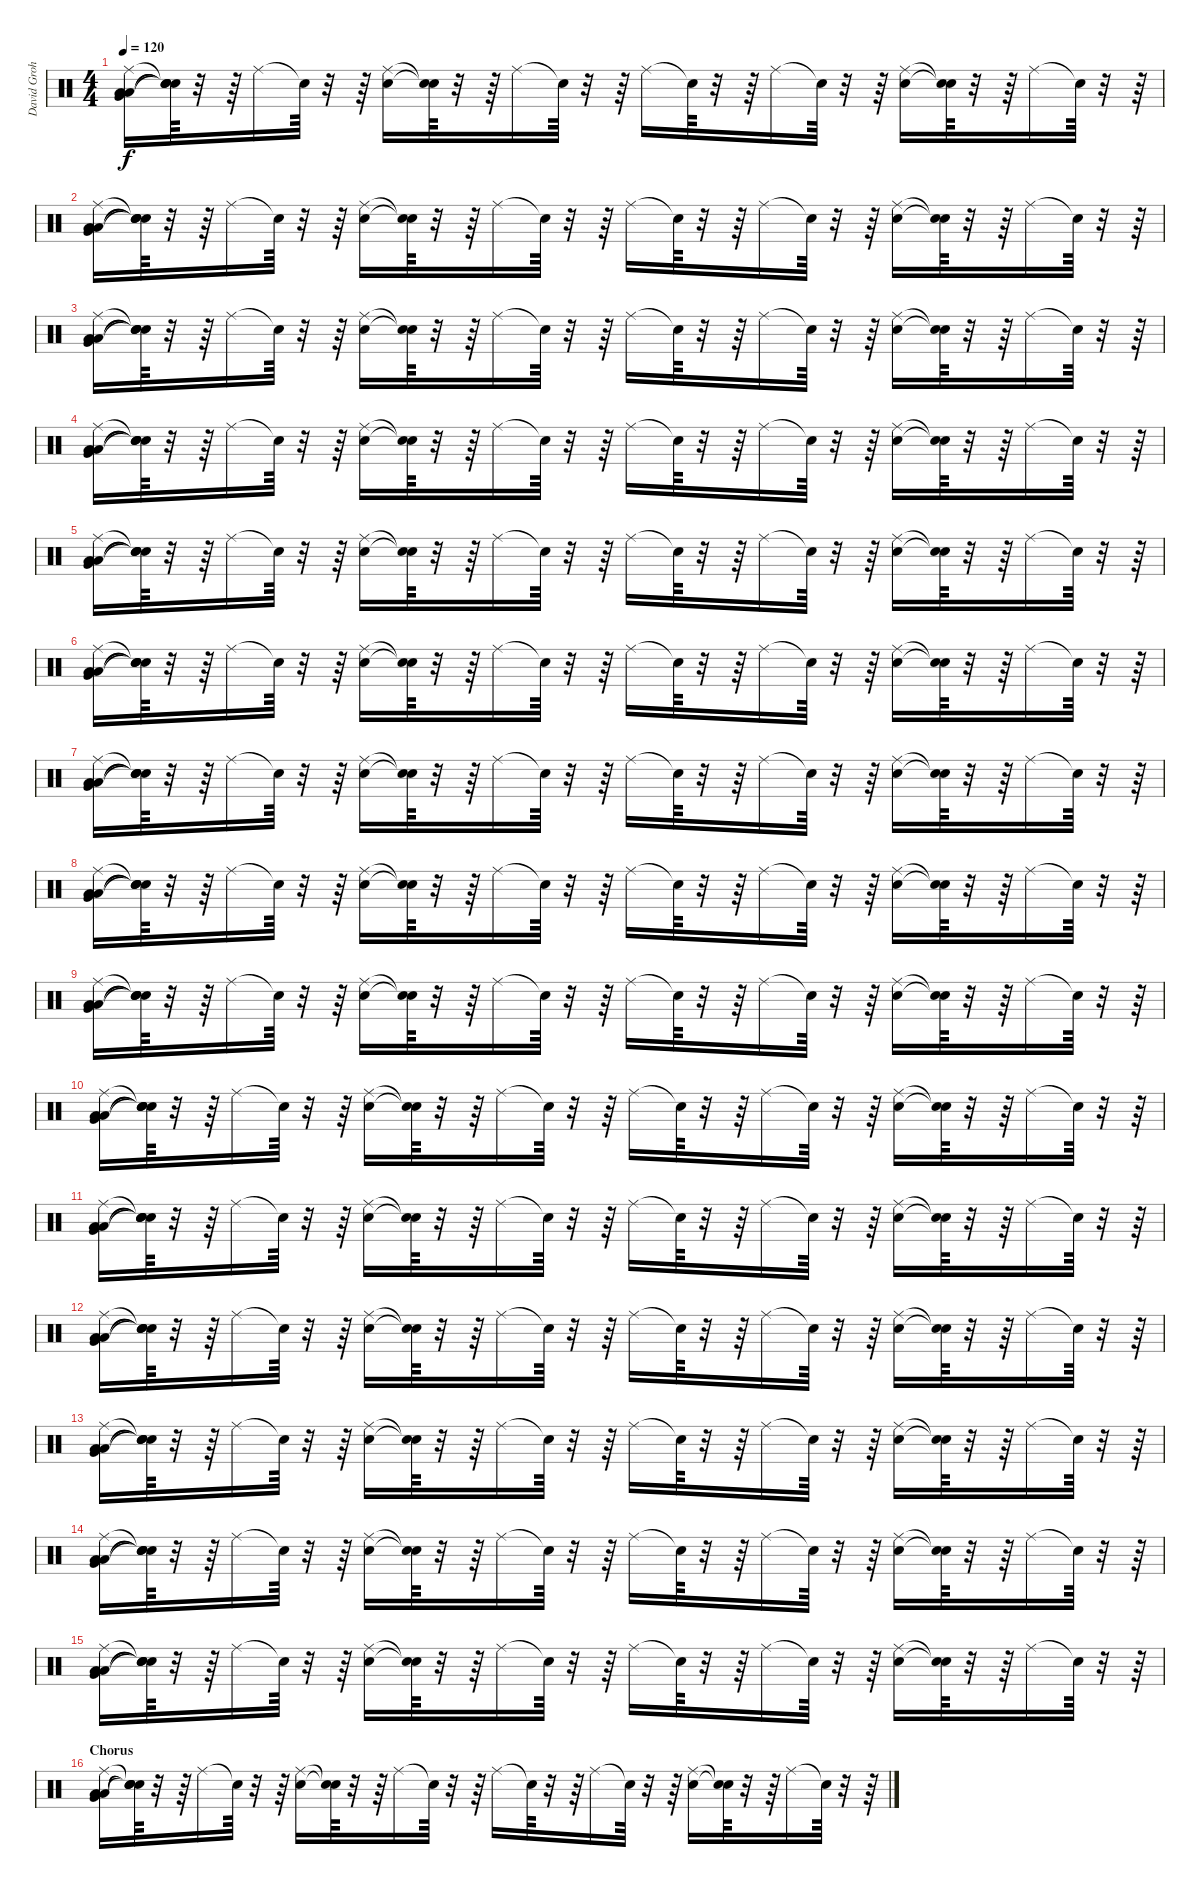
\track ("David Grohl : Drums" "David Groh") {instrument percussion}
\staff {score}
\articulation defaults
\ts (4 4)
\tempo 120
\clef neutral
\ks c
("Low Floor Tom (hit)" "Very Low Tom (hit)" "Low Tom (hit)" "Ride (middle)").16{dy f} ("Snare (hit)"{t} "Snare (hit)"{t} "Snare (hit)"{t} "Snare (hit)"{t}).64 r.32 r.64 "Ride (middle)".16 "Snare (hit)"{t}.64 r.32 r.64 ("Ride (middle)" "Electric Snare (hit)").16 ("Snare (hit)"{t} "Snare (hit)"{t}).64 r.32 r.64 "Ride (middle)".16 "Snare (hit)"{t}.64 r.32 r.64 "Ride (middle)".16 "Snare (hit)"{t}.64 r.32 r.64 "Ride (middle)".16 "Snare (hit)"{t}.64 r.32 r.64 ("Ride (middle)" "Electric Snare (hit)").16 ("Snare (hit)"{t} "Snare (hit)"{t}).64 r.32 r.64 "Ride (middle)".16 "Snare (hit)"{t}.64 r.32 r.64 |
("Low Floor Tom (hit)" "Very Low Tom (hit)" "Low Tom (hit)" "Ride (middle)").16 ("Snare (hit)"{t} "Snare (hit)"{t} "Snare (hit)"{t} "Snare (hit)"{t}).64 r.32 r.64 "Ride (middle)".16 "Snare (hit)"{t}.64 r.32 r.64 ("Ride (middle)" "Electric Snare (hit)").16 ("Snare (hit)"{t} "Snare (hit)"{t}).64 r.32 r.64 "Ride (middle)".16 "Snare (hit)"{t}.64 r.32 r.64 "Ride (middle)".16 "Snare (hit)"{t}.64 r.32 r.64 "Ride (middle)".16 "Snare (hit)"{t}.64 r.32 r.64 ("Ride (middle)" "Electric Snare (hit)").16 ("Snare (hit)"{t} "Snare (hit)"{t}).64 r.32 r.64 "Ride (middle)".16 "Snare (hit)"{t}.64 r.32 r.64 |
("Low Floor Tom (hit)" "Very Low Tom (hit)" "Low Tom (hit)" "Ride (middle)").16 ("Snare (hit)"{t} "Snare (hit)"{t} "Snare (hit)"{t} "Snare (hit)"{t}).64 r.32 r.64 "Ride (middle)".16 "Snare (hit)"{t}.64 r.32 r.64 ("Ride (middle)" "Electric Snare (hit)").16 ("Snare (hit)"{t} "Snare (hit)"{t}).64 r.32 r.64 "Ride (middle)".16 "Snare (hit)"{t}.64 r.32 r.64 "Ride (middle)".16 "Snare (hit)"{t}.64 r.32 r.64 "Ride (middle)".16 "Snare (hit)"{t}.64 r.32 r.64 ("Ride (middle)" "Electric Snare (hit)").16 ("Snare (hit)"{t} "Snare (hit)"{t}).64 r.32 r.64 "Ride (middle)".16 "Snare (hit)"{t}.64 r.32 r.64 |
("Low Floor Tom (hit)" "Very Low Tom (hit)" "Low Tom (hit)" "Ride (middle)").16 ("Snare (hit)"{t} "Snare (hit)"{t} "Snare (hit)"{t} "Snare (hit)"{t}).64 r.32 r.64 "Ride (middle)".16 "Snare (hit)"{t}.64 r.32 r.64 ("Ride (middle)" "Electric Snare (hit)").16 ("Snare (hit)"{t} "Snare (hit)"{t}).64 r.32 r.64 "Ride (middle)".16 "Snare (hit)"{t}.64 r.32 r.64 "Ride (middle)".16 "Snare (hit)"{t}.64 r.32 r.64 "Ride (middle)".16 "Snare (hit)"{t}.64 r.32 r.64 ("Ride (middle)" "Electric Snare (hit)").16 ("Snare (hit)"{t} "Snare (hit)"{t}).64 r.32 r.64 "Ride (middle)".16 "Snare (hit)"{t}.64 r.32 r.64 |
("Low Floor Tom (hit)" "Very Low Tom (hit)" "Low Tom (hit)" "Ride (middle)").16 ("Snare (hit)"{t} "Snare (hit)"{t} "Snare (hit)"{t} "Snare (hit)"{t}).64 r.32 r.64 "Ride (middle)".16 "Snare (hit)"{t}.64 r.32 r.64 ("Ride (middle)" "Electric Snare (hit)").16 ("Snare (hit)"{t} "Snare (hit)"{t}).64 r.32 r.64 "Ride (middle)".16 "Snare (hit)"{t}.64 r.32 r.64 "Ride (middle)".16 "Snare (hit)"{t}.64 r.32 r.64 "Ride (middle)".16 "Snare (hit)"{t}.64 r.32 r.64 ("Ride (middle)" "Electric Snare (hit)").16 ("Snare (hit)"{t} "Snare (hit)"{t}).64 r.32 r.64 "Ride (middle)".16 "Snare (hit)"{t}.64 r.32 r.64 |
("Low Floor Tom (hit)" "Very Low Tom (hit)" "Low Tom (hit)" "Ride (middle)").16 ("Snare (hit)"{t} "Snare (hit)"{t} "Snare (hit)"{t} "Snare (hit)"{t}).64 r.32 r.64 "Ride (middle)".16 "Snare (hit)"{t}.64 r.32 r.64 ("Ride (middle)" "Electric Snare (hit)").16 ("Snare (hit)"{t} "Snare (hit)"{t}).64 r.32 r.64 "Ride (middle)".16 "Snare (hit)"{t}.64 r.32 r.64 "Ride (middle)".16 "Snare (hit)"{t}.64 r.32 r.64 "Ride (middle)".16 "Snare (hit)"{t}.64 r.32 r.64 ("Ride (middle)" "Electric Snare (hit)").16 ("Snare (hit)"{t} "Snare (hit)"{t}).64 r.32 r.64 "Ride (middle)".16 "Snare (hit)"{t}.64 r.32 r.64 |
("Low Floor Tom (hit)" "Very Low Tom (hit)" "Low Tom (hit)" "Ride (middle)").16 ("Snare (hit)"{t} "Snare (hit)"{t} "Snare (hit)"{t} "Snare (hit)"{t}).64 r.32 r.64 "Ride (middle)".16 "Snare (hit)"{t}.64 r.32 r.64 ("Ride (middle)" "Electric Snare (hit)").16 ("Snare (hit)"{t} "Snare (hit)"{t}).64 r.32 r.64 "Ride (middle)".16 "Snare (hit)"{t}.64 r.32 r.64 "Ride (middle)".16 "Snare (hit)"{t}.64 r.32 r.64 "Ride (middle)".16 "Snare (hit)"{t}.64 r.32 r.64 ("Ride (middle)" "Electric Snare (hit)").16 ("Snare (hit)"{t} "Snare (hit)"{t}).64 r.32 r.64 "Ride (middle)".16 "Snare (hit)"{t}.64 r.32 r.64 |
("Low Floor Tom (hit)" "Very Low Tom (hit)" "Low Tom (hit)" "Ride (middle)").16 ("Snare (hit)"{t} "Snare (hit)"{t} "Snare (hit)"{t} "Snare (hit)"{t}).64 r.32 r.64 "Ride (middle)".16 "Snare (hit)"{t}.64 r.32 r.64 ("Ride (middle)" "Electric Snare (hit)").16 ("Snare (hit)"{t} "Snare (hit)"{t}).64 r.32 r.64 "Ride (middle)".16 "Snare (hit)"{t}.64 r.32 r.64 "Ride (middle)".16 "Snare (hit)"{t}.64 r.32 r.64 "Ride (middle)".16 "Snare (hit)"{t}.64 r.32 r.64 ("Ride (middle)" "Electric Snare (hit)").16 ("Snare (hit)"{t} "Snare (hit)"{t}).64 r.32 r.64 "Ride (middle)".16 "Snare (hit)"{t}.64 r.32 r.64 |
("Low Floor Tom (hit)" "Very Low Tom (hit)" "Low Tom (hit)" "Ride (middle)").16 ("Snare (hit)"{t} "Snare (hit)"{t} "Snare (hit)"{t} "Snare (hit)"{t}).64 r.32 r.64 "Ride (middle)".16 "Snare (hit)"{t}.64 r.32 r.64 ("Ride (middle)" "Electric Snare (hit)").16 ("Snare (hit)"{t} "Snare (hit)"{t}).64 r.32 r.64 "Ride (middle)".16 "Snare (hit)"{t}.64 r.32 r.64 "Ride (middle)".16 "Snare (hit)"{t}.64 r.32 r.64 "Ride (middle)".16 "Snare (hit)"{t}.64 r.32 r.64 ("Ride (middle)" "Electric Snare (hit)").16 ("Snare (hit)"{t} "Snare (hit)"{t}).64 r.32 r.64 "Ride (middle)".16 "Snare (hit)"{t}.64 r.32 r.64 |
("Low Floor Tom (hit)" "Very Low Tom (hit)" "Low Tom (hit)" "Ride (middle)").16 ("Snare (hit)"{t} "Snare (hit)"{t} "Snare (hit)"{t} "Snare (hit)"{t}).64 r.32 r.64 "Ride (middle)".16 "Snare (hit)"{t}.64 r.32 r.64 ("Ride (middle)" "Electric Snare (hit)").16 ("Snare (hit)"{t} "Snare (hit)"{t}).64 r.32 r.64 "Ride (middle)".16 "Snare (hit)"{t}.64 r.32 r.64 "Ride (middle)".16 "Snare (hit)"{t}.64 r.32 r.64 "Ride (middle)".16 "Snare (hit)"{t}.64 r.32 r.64 ("Ride (middle)" "Electric Snare (hit)").16 ("Snare (hit)"{t} "Snare (hit)"{t}).64 r.32 r.64 "Ride (middle)".16 "Snare (hit)"{t}.64 r.32 r.64 |
("Low Floor Tom (hit)" "Very Low Tom (hit)" "Low Tom (hit)" "Ride (middle)").16 ("Snare (hit)"{t} "Snare (hit)"{t} "Snare (hit)"{t} "Snare (hit)"{t}).64 r.32 r.64 "Ride (middle)".16 "Snare (hit)"{t}.64 r.32 r.64 ("Ride (middle)" "Electric Snare (hit)").16 ("Snare (hit)"{t} "Snare (hit)"{t}).64 r.32 r.64 "Ride (middle)".16 "Snare (hit)"{t}.64 r.32 r.64 "Ride (middle)".16 "Snare (hit)"{t}.64 r.32 r.64 "Ride (middle)".16 "Snare (hit)"{t}.64 r.32 r.64 ("Ride (middle)" "Electric Snare (hit)").16 ("Snare (hit)"{t} "Snare (hit)"{t}).64 r.32 r.64 "Ride (middle)".16 "Snare (hit)"{t}.64 r.32 r.64 |
("Low Floor Tom (hit)" "Very Low Tom (hit)" "Low Tom (hit)" "Ride (middle)").16 ("Snare (hit)"{t} "Snare (hit)"{t} "Snare (hit)"{t} "Snare (hit)"{t}).64 r.32 r.64 "Ride (middle)".16 "Snare (hit)"{t}.64 r.32 r.64 ("Ride (middle)" "Electric Snare (hit)").16 ("Snare (hit)"{t} "Snare (hit)"{t}).64 r.32 r.64 "Ride (middle)".16 "Snare (hit)"{t}.64 r.32 r.64 "Ride (middle)".16 "Snare (hit)"{t}.64 r.32 r.64 "Ride (middle)".16 "Snare (hit)"{t}.64 r.32 r.64 ("Ride (middle)" "Electric Snare (hit)").16 ("Snare (hit)"{t} "Snare (hit)"{t}).64 r.32 r.64 "Ride (middle)".16 "Snare (hit)"{t}.64 r.32 r.64 |
("Low Floor Tom (hit)" "Very Low Tom (hit)" "Low Tom (hit)" "Ride (middle)").16 ("Snare (hit)"{t} "Snare (hit)"{t} "Snare (hit)"{t} "Snare (hit)"{t}).64 r.32 r.64 "Ride (middle)".16 "Snare (hit)"{t}.64 r.32 r.64 ("Ride (middle)" "Electric Snare (hit)").16 ("Snare (hit)"{t} "Snare (hit)"{t}).64 r.32 r.64 "Ride (middle)".16 "Snare (hit)"{t}.64 r.32 r.64 "Ride (middle)".16 "Snare (hit)"{t}.64 r.32 r.64 "Ride (middle)".16 "Snare (hit)"{t}.64 r.32 r.64 ("Ride (middle)" "Electric Snare (hit)").16 ("Snare (hit)"{t} "Snare (hit)"{t}).64 r.32 r.64 "Ride (middle)".16 "Snare (hit)"{t}.64 r.32 r.64 |
("Low Floor Tom (hit)" "Very Low Tom (hit)" "Low Tom (hit)" "Ride (middle)").16 ("Snare (hit)"{t} "Snare (hit)"{t} "Snare (hit)"{t} "Snare (hit)"{t}).64 r.32 r.64 "Ride (middle)".16 "Snare (hit)"{t}.64 r.32 r.64 ("Ride (middle)" "Electric Snare (hit)").16 ("Snare (hit)"{t} "Snare (hit)"{t}).64 r.32 r.64 "Ride (middle)".16 "Snare (hit)"{t}.64 r.32 r.64 "Ride (middle)".16 "Snare (hit)"{t}.64 r.32 r.64 "Ride (middle)".16 "Snare (hit)"{t}.64 r.32 r.64 ("Ride (middle)" "Electric Snare (hit)").16 ("Snare (hit)"{t} "Snare (hit)"{t}).64 r.32 r.64 "Ride (middle)".16 "Snare (hit)"{t}.64 r.32 r.64 |
("Low Floor Tom (hit)" "Very Low Tom (hit)" "Low Tom (hit)" "Ride (middle)").16 ("Snare (hit)"{t} "Snare (hit)"{t} "Snare (hit)"{t} "Snare (hit)"{t}).64 r.32 r.64 "Ride (middle)".16 "Snare (hit)"{t}.64 r.32 r.64 ("Ride (middle)" "Electric Snare (hit)").16 ("Snare (hit)"{t} "Snare (hit)"{t}).64 r.32 r.64 "Ride (middle)".16 "Snare (hit)"{t}.64 r.32 r.64 "Ride (middle)".16 "Snare (hit)"{t}.64 r.32 r.64 "Ride (middle)".16 "Snare (hit)"{t}.64 r.32 r.64 ("Ride (middle)" "Electric Snare (hit)").16 ("Snare (hit)"{t} "Snare (hit)"{t}).64 r.32 r.64 "Ride (middle)".16 "Snare (hit)"{t}.64 r.32 r.64 |
\section ("" "Chorus")
("Low Floor Tom (hit)" "Very Low Tom (hit)" "Low Tom (hit)" "Ride (middle)").16 ("Snare (hit)"{t} "Snare (hit)"{t} "Snare (hit)"{t} "Snare (hit)"{t}).64 r.32 r.64 "Ride (middle)".16 "Snare (hit)"{t}.64 r.32 r.64 ("Ride (middle)" "Electric Snare (hit)").16 ("Snare (hit)"{t} "Snare (hit)"{t}).64 r.32 r.64 "Ride (middle)".16 "Snare (hit)"{t}.64 r.32 r.64 "Ride (middle)".16 "Snare (hit)"{t}.64 r.32 r.64 "Ride (middle)".16 "Snare (hit)"{t}.64 r.32 r.64 ("Ride (middle)" "Electric Snare (hit)").16 ("Snare (hit)"{t} "Snare (hit)"{t}).64 r.32 r.64 "Ride (middle)".16 "Snare (hit)"{t}.64 r.32 r.64
